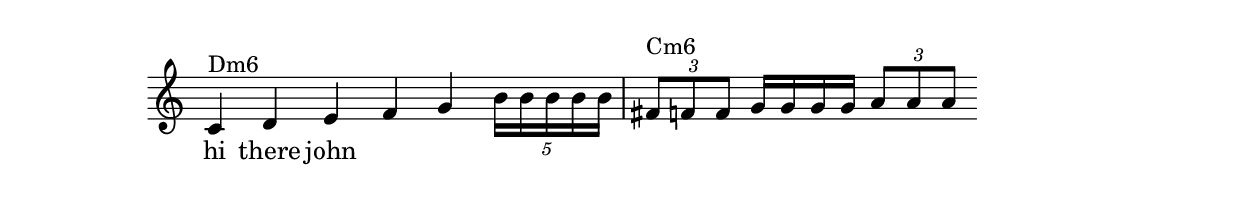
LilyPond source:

#(ly:set-option 'midi-extension "mid")
\version "2.12.3"
\include "english.ly"
\header{ 
}
%{
hi john

[Dm6]             [Cm6]
1 2 3 4 5 77777 | 4#44 5555 666 |
hi there john
%}
melody = {
\once \override Staff.TimeSignature #'stencil = ##f
\clef treble
\key c 
\major
\cadenzaOn
  c'4^"Dm6" d'4 e'4 f'4 g'4 \times 4/5{ b'16[ b'16 b'16 b'16 b'16] }  \bar "|"  \times 2/3{ fs'8[^"Cm6" f'8 f'8] }  g'16[ g'16 g'16 g'16] \times 2/3{ a'8[ a'8 a'8] }  \bar "|" \bar "" \break 
 }
text = \lyricmode {
hi there john                  
}
\score{

<<
\new Voice = "one" {
\melody
}
\new Lyrics \lyricsto "one" \text
>>
\layout {
\context {
\Score
}
}
\midi {
\context {
\Score
tempoWholesPerMinute = #(ly:make-moment 200 4)
}
}
}